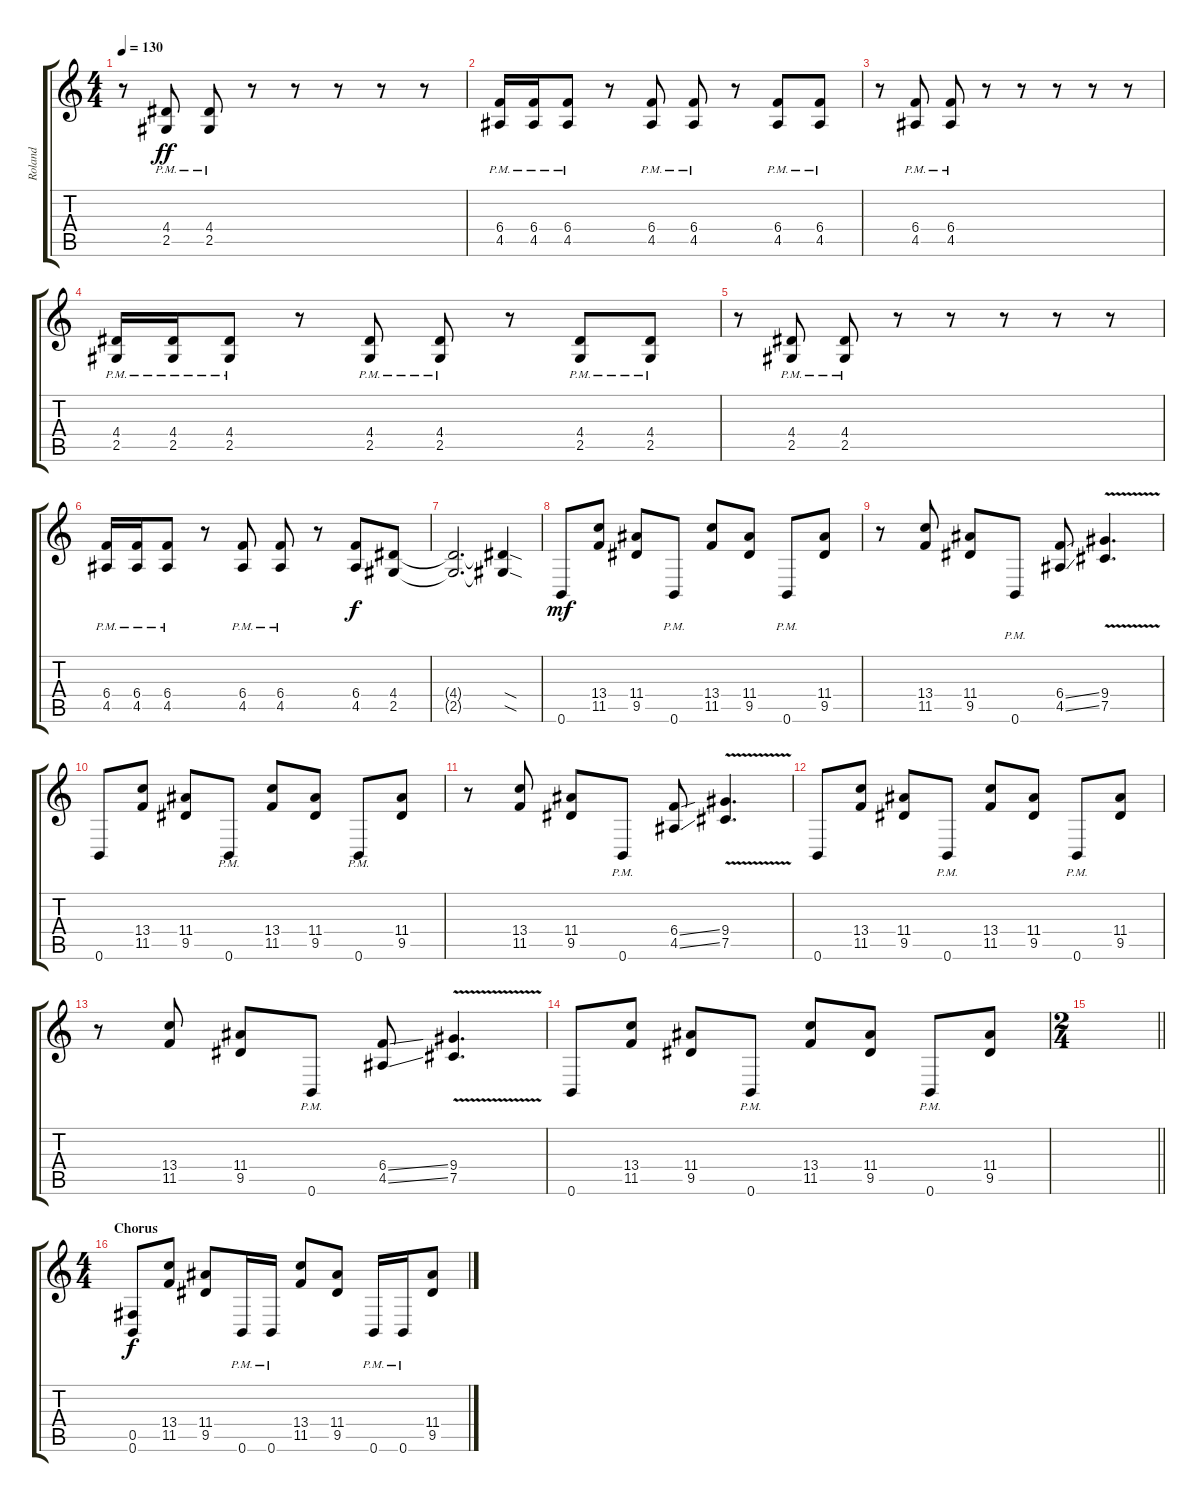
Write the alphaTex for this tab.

\track ("Roland" "Roland") {instrument distortionguitar}
\staff {score tabs}
\tuning (Db4 Ab3 E3 B2 Gb2 B1) {hide}
\ts (4 4)
\tempo 130
\clef g2
\ks c
r.8{dy ff} (4.4{pm} 2.5{pm}).8 (4.4{pm} 2.5{pm}).8 r.8 r.8 r.8 r.8 r.8 |
(6.4{pm} 4.5{pm}).16 (6.4{pm} 4.5{pm}).16 (6.4{pm} 4.5{pm}).8 r.8 (6.4{pm} 4.5{pm}).8 (6.4{pm} 4.5{pm}).8 r.8 (6.4{pm} 4.5{pm}).8 (6.4{pm} 4.5{pm}).8 |
r.8 (6.4{pm} 4.5{pm}).8 (6.4{pm} 4.5{pm}).8 r.8 r.8 r.8 r.8 r.8 |
(4.4{pm} 2.5{pm}).16 (4.4{pm} 2.5{pm}).16 (4.4{pm} 2.5{pm}).8 r.8 (4.4{pm} 2.5{pm}).8 (4.4{pm} 2.5{pm}).8 r.8 (4.4{pm} 2.5{pm}).8 (4.4{pm} 2.5{pm}).8 |
r.8 (4.4{pm} 2.5{pm}).8 (4.4{pm} 2.5{pm}).8 r.8 r.8 r.8 r.8 r.8 |
(6.4{pm} 4.5{pm}).16 (6.4{pm} 4.5{pm}).16 (6.4{pm} 4.5{pm}).8 r.8 (6.4{pm} 4.5{pm}).8 (6.4{pm} 4.5{pm}).8 r.8 (6.4 4.5).8{dy f} (4.4 2.5).8 |
(4.4{t} 2.5{t}).2{d} (4.4{sod t} 2.5{sod t}).4 |
0.6.8{dy mf volume 13 balance 16 instrument overdrivenguitar} (13.4 11.5).8 (11.4 9.5).8 0.6{pm}.8 (13.4 11.5).8 (11.4 9.5).8 0.6{pm}.8 (11.4 9.5).8 |
r.8 (13.4 11.5).8 (11.4 9.5).8 0.6{pm}.8 (6.4{ss} 4.5{ss}).8 (9.4{v} 7.5{v}).4{d} |
0.6.8 (13.4 11.5).8 (11.4 9.5).8 0.6{pm}.8 (13.4 11.5).8 (11.4 9.5).8 0.6{pm}.8 (11.4 9.5).8 |
r.8 (13.4 11.5).8 (11.4 9.5).8 0.6{pm}.8 (6.4{ss} 4.5{ss}).8 (9.4{v} 7.5{v}).4{d} |
0.6.8 (13.4 11.5).8 (11.4 9.5).8 0.6{pm}.8 (13.4 11.5).8 (11.4 9.5).8 0.6{pm}.8 (11.4 9.5).8 |
r.8 (13.4 11.5).8 (11.4 9.5).8 0.6{pm}.8 (6.4{ss} 4.5{ss}).8 (9.4{v} 7.5{v}).4{d} |
0.6.8 (13.4 11.5).8 (11.4 9.5).8 0.6{pm}.8 (13.4 11.5).8 (11.4 9.5).8 0.6{pm}.8 (11.4 9.5).8 |
\ts (2 4)
\barLineRight lightlight
|
\ts (4 4)
\section ("" "Chorus")
(0.5 0.6).8{dy f instrument distortionguitar} (13.4 11.5).8 (11.4 9.5).8 0.6{pm}.16 0.6{pm}.16 (13.4 11.5).8 (11.4 9.5).8 0.6{pm}.16 0.6{pm}.16 (11.4 9.5).8
